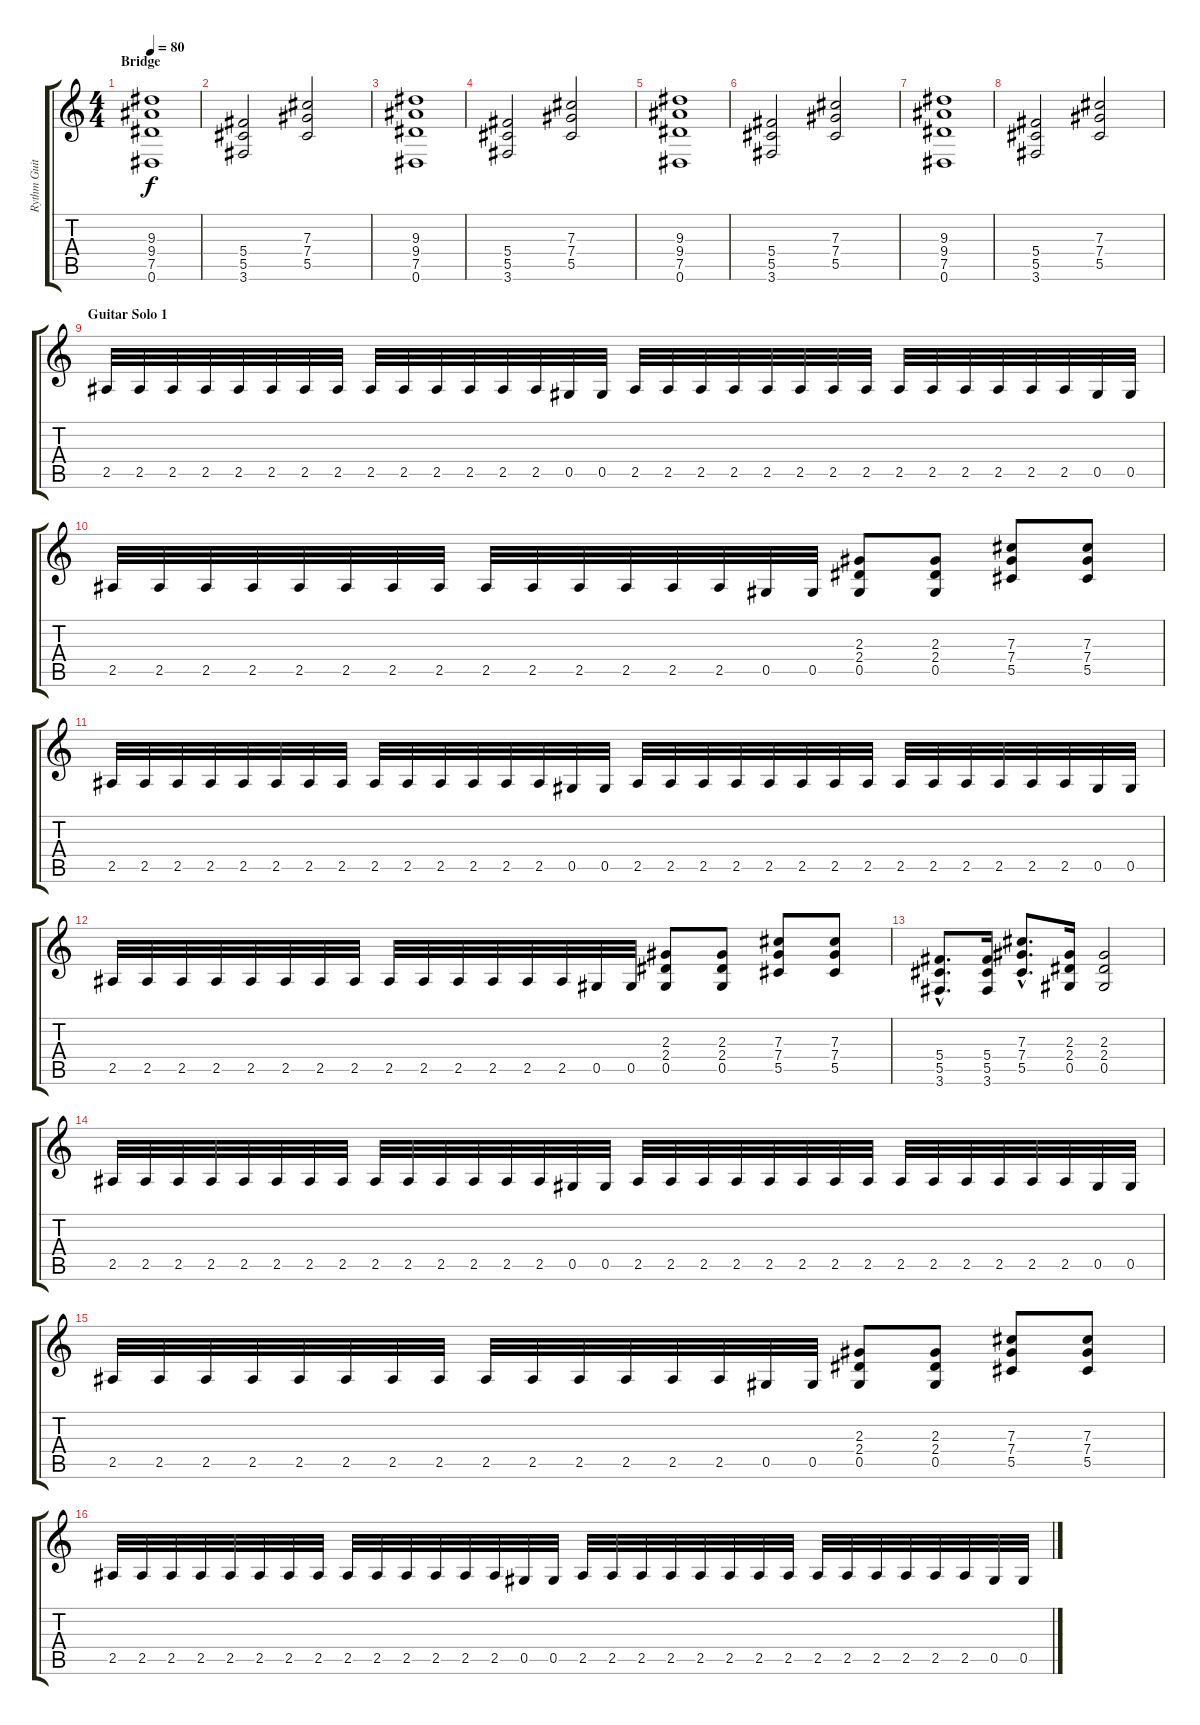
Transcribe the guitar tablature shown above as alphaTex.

\track ("Rythm Guitar 1" "Rythm Guit") {instrument distortionguitar}
\staff {score tabs}
\tuning (Eb4 Bb3 Gb3 Db3 Ab2 Eb2) {hide}
\ts (4 4)
\section ("" "Bridge")
\tempo 80
\clef g2
\ks c
(9.3 9.4 7.5 0.6).1{dy f} |
(5.4 5.5 3.6).2 (7.3 7.4 5.5).2 |
(9.3 9.4 7.5 0.6).1 |
(5.4 5.5 3.6).2 (7.3 7.4 5.5).2 |
(9.3 9.4 7.5 0.6).1 |
(5.4 5.5 3.6).2 (7.3 7.4 5.5).2 |
(9.3 9.4 7.5 0.6).1 |
(5.4 5.5 3.6).2 (7.3 7.4 5.5).2 |
\section ("" "Guitar Solo 1")
2.5.32 2.5.32 2.5.32 2.5.32 2.5.32 2.5.32 2.5.32 2.5.32 2.5.32 2.5.32 2.5.32 2.5.32 2.5.32 2.5.32 0.5.32 0.5.32 2.5.32 2.5.32 2.5.32 2.5.32 2.5.32 2.5.32 2.5.32 2.5.32 2.5.32 2.5.32 2.5.32 2.5.32 2.5.32 2.5.32 0.5.32 0.5.32 |
2.5.32 2.5.32 2.5.32 2.5.32 2.5.32 2.5.32 2.5.32 2.5.32 2.5.32 2.5.32 2.5.32 2.5.32 2.5.32 2.5.32 0.5.32 0.5.32 (2.3 2.4 0.5).8 (2.3 2.4 0.5).8 (7.3 7.4 5.5).8 (7.3 7.4 5.5).8 |
2.5.32 2.5.32 2.5.32 2.5.32 2.5.32 2.5.32 2.5.32 2.5.32 2.5.32 2.5.32 2.5.32 2.5.32 2.5.32 2.5.32 0.5.32 0.5.32 2.5.32 2.5.32 2.5.32 2.5.32 2.5.32 2.5.32 2.5.32 2.5.32 2.5.32 2.5.32 2.5.32 2.5.32 2.5.32 2.5.32 0.5.32 0.5.32 |
2.5.32 2.5.32 2.5.32 2.5.32 2.5.32 2.5.32 2.5.32 2.5.32 2.5.32 2.5.32 2.5.32 2.5.32 2.5.32 2.5.32 0.5.32 0.5.32 (2.3 2.4 0.5).8 (2.3 2.4 0.5).8 (7.3 7.4 5.5).8 (7.3 7.4 5.5).8 |
(5.4{hac} 5.5{hac} 3.6{hac}).8{d} (5.4 5.5 3.6).16 (7.3{hac} 7.4{hac} 5.5{hac}).8{d} (2.3 2.4 0.5).16 (2.3 2.4 0.5).2 |
2.5.32 2.5.32 2.5.32 2.5.32 2.5.32 2.5.32 2.5.32 2.5.32 2.5.32 2.5.32 2.5.32 2.5.32 2.5.32 2.5.32 0.5.32 0.5.32 2.5.32 2.5.32 2.5.32 2.5.32 2.5.32 2.5.32 2.5.32 2.5.32 2.5.32 2.5.32 2.5.32 2.5.32 2.5.32 2.5.32 0.5.32 0.5.32 |
2.5.32 2.5.32 2.5.32 2.5.32 2.5.32 2.5.32 2.5.32 2.5.32 2.5.32 2.5.32 2.5.32 2.5.32 2.5.32 2.5.32 0.5.32 0.5.32 (2.3 2.4 0.5).8 (2.3 2.4 0.5).8 (7.3 7.4 5.5).8 (7.3 7.4 5.5).8 |
2.5.32 2.5.32 2.5.32 2.5.32 2.5.32 2.5.32 2.5.32 2.5.32 2.5.32 2.5.32 2.5.32 2.5.32 2.5.32 2.5.32 0.5.32 0.5.32 2.5.32 2.5.32 2.5.32 2.5.32 2.5.32 2.5.32 2.5.32 2.5.32 2.5.32 2.5.32 2.5.32 2.5.32 2.5.32 2.5.32 0.5.32 0.5.32
